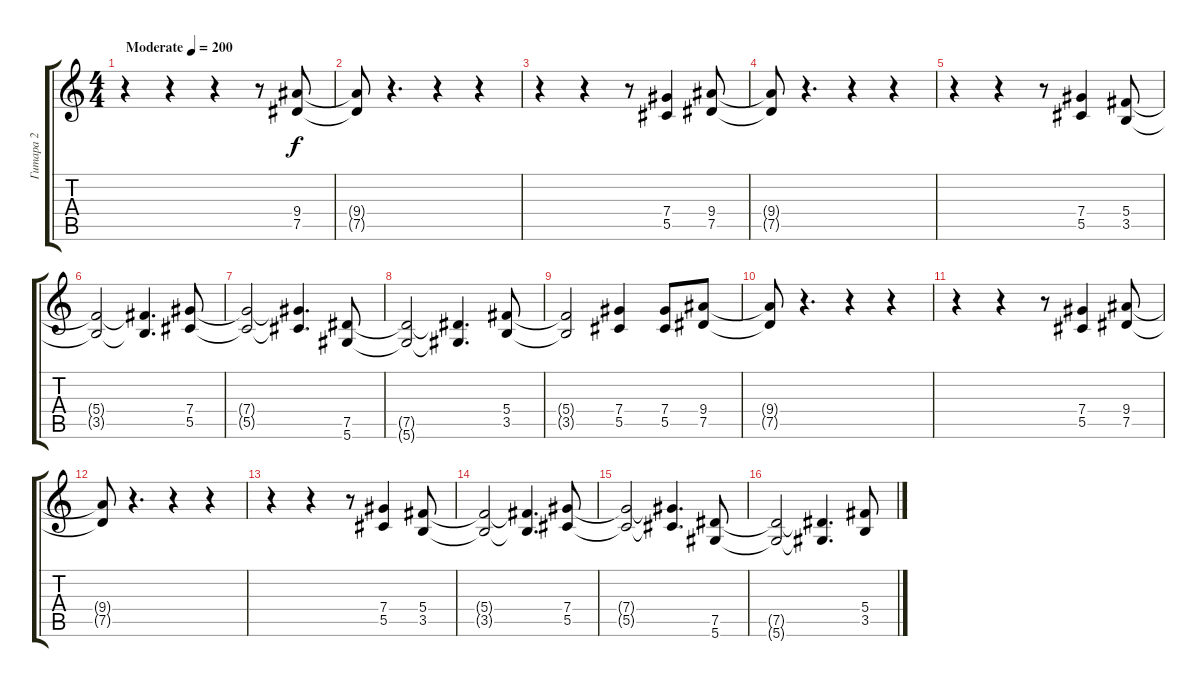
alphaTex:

\track ("Гитара 2" "Гитара 2") {instrument distortionguitar}
\staff {score tabs}
\tuning (Eb4 Bb3 Gb3 Db3 Ab2 Eb2) {hide}
\ts (4 4)
\tempo (200 "Moderate")
\clef g2
\ks c
r.4{dy f instrument distortionguitar} r.4 r.4 r.8 (9.4 7.5).8 |
(9.4{t} 7.5{t}).8 r.4{d} r.4 r.4 |
r.4 r.4 r.8 (7.4 5.5).4 (9.4 7.5).8 |
(9.4{t} 7.5{t}).8 r.4{d} r.4 r.4 |
r.4 r.4 r.8 (7.4 5.5).4 (5.4 3.5).8 |
(5.4{t} 3.5{t}).2 (5.4{t} 3.5{t}).4{d} (7.4 5.5).8 |
(7.4{t} 5.5{t}).2 (7.4{t} 5.5{t}).4{d} (7.5 5.6).8 |
(7.5{t} 5.6{t}).2 (7.5{t} 5.6{t}).4{d} (5.4 3.5).8 |
(5.4{t} 3.5{t}).2 (7.4 5.5).4 (7.4 5.5).8 (9.4 7.5).8 |
(9.4{t} 7.5{t}).8 r.4{d} r.4 r.4 |
r.4 r.4 r.8 (7.4 5.5).4 (9.4 7.5).8 |
(9.4{t} 7.5{t}).8 r.4{d} r.4 r.4 |
r.4 r.4 r.8 (7.4 5.5).4 (5.4 3.5).8 |
(5.4{t} 3.5{t}).2 (5.4{t} 3.5{t}).4{d} (7.4 5.5).8 |
(7.4{t} 5.5{t}).2 (7.4{t} 5.5{t}).4{d} (7.5 5.6).8 |
(7.5{t} 5.6{t}).2 (7.5{t} 5.6{t}).4{d} (5.4 3.5).8
